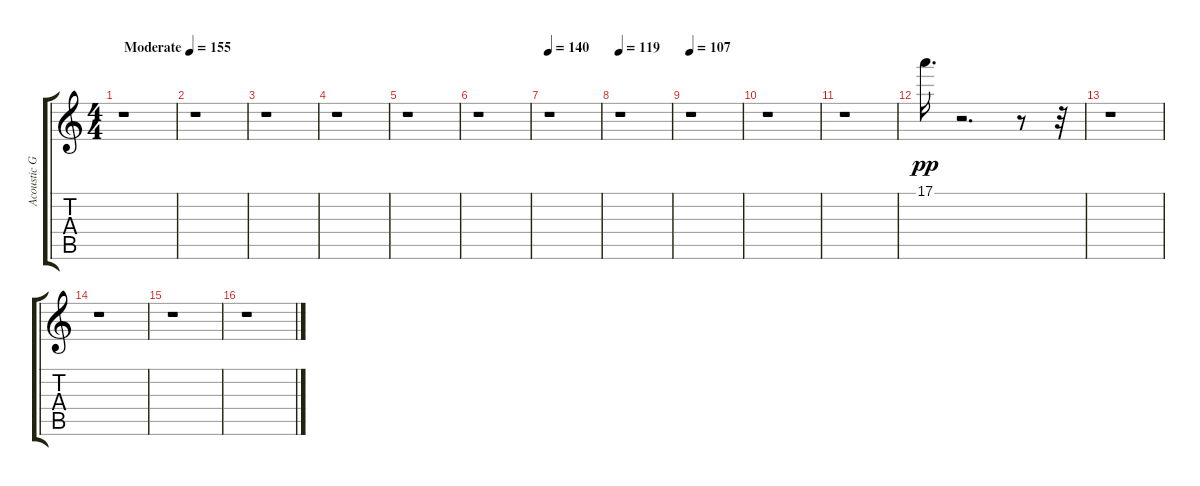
\track ("Acoustic Guitar (steel)" "Acoustic G") {instrument acousticguitarsteel}
\staff {score tabs}
\tuning (E4 B3 G3 D3 A2 E2) {hide}
\ts (4 4)
\tempo (155 "Moderate")
\clef g2
\ks c
r.1{dy pp instrument acousticguitarsteel} |
r.1 |
r.1 |
r.1 |
r.1 |
r.1 |
\tempo 140
r.1 |
\tempo 119
r.1 |
\tempo 107
r.1 |
r.1 |
r.1 |
17.1.16{d} r.2{d} r.8 r.32 |
r.1 |
r.1 |
r.1 |
r.1
